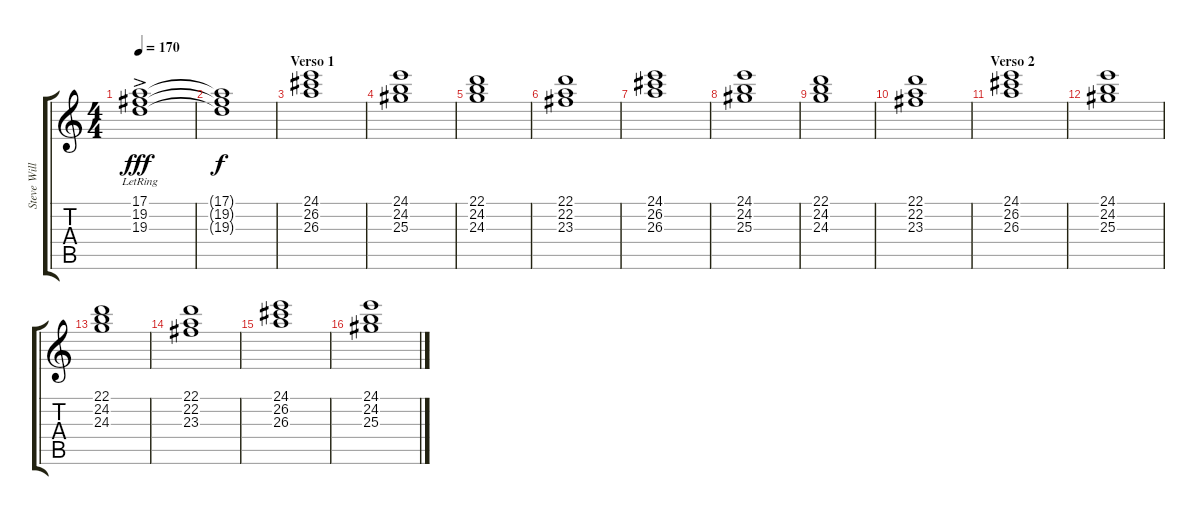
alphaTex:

\track ("Steve Williams Acomp" "Steve Will") {instrument churchorgan}
\staff {score tabs}
\tuning (E4 B3 G3 D3 A2 E2) {hide}
\ts (4 4)
\tempo 170
\clef g2
\ks c
(17.1{ac lr} 19.2{ac lr} 19.3).1{dy fff} |
(17.1{t} 19.2{t} 19.3{t}).1{dy f} |
\section ("" "Verso 1")
(24.1 26.2 26.3).1 |
(24.1 24.2 25.3).1 |
(22.1 24.2 24.3).1 |
(22.1 22.2 23.3).1 |
(24.1 26.2 26.3).1 |
(24.1 24.2 25.3).1 |
(22.1 24.2 24.3).1 |
(22.1 22.2 23.3).1 |
\section ("" "Verso 2")
(24.1 26.2 26.3).1 |
(24.1 24.2 25.3).1 |
(22.1 24.2 24.3).1 |
(22.1 22.2 23.3).1 |
(24.1 26.2 26.3).1 |
(24.1 24.2 25.3).1
